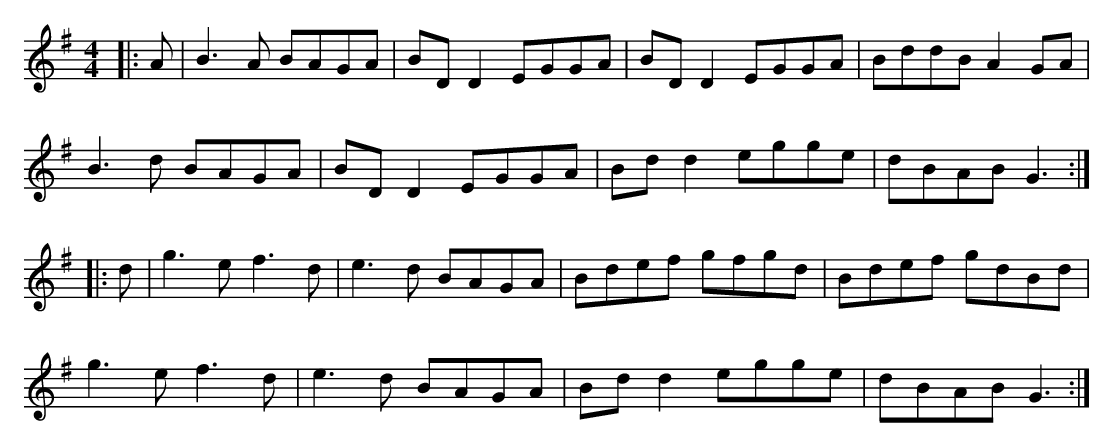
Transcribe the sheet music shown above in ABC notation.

X:1
M:4/4
K:G
|:A|B3A BAGA|BD D2 EGGA|BD D2 EGGA|BddB A2 GA|
B3d BAGA|BD D2 EGGA|Bd d2 egge|dBAB G3:|
|:d|g3e f3d|e3d BAGA|Bdef gfgd|Bdef gdBd|
g3e f3d|e3d BAGA|Bdd2 egge|dBAB G3:|
